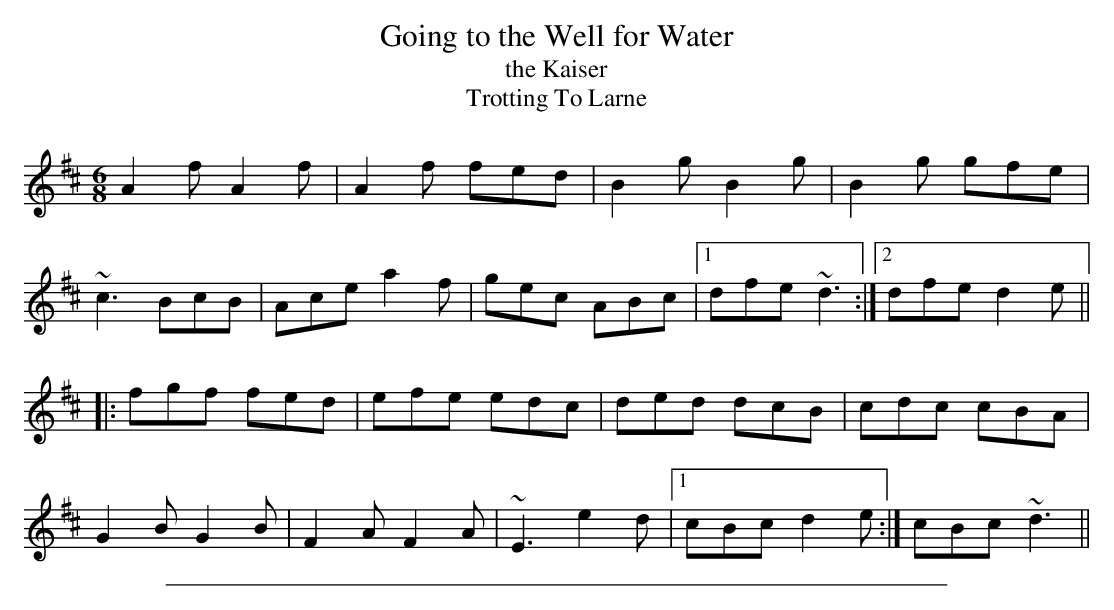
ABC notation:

X:1
T: Going to the Well for Water
T: the Kaiser
T: Trotting To Larne
M:6/8
L:1/8
K:D
A2f A2f|A2f fed|B2g B2g|B2g gfe|
~c3 BcB|Ace a2f|gec ABc|1 dfe ~d3:|2 dfe d2e||
|:fgf fed|efe edc|ded dcB|cdc cBA|
G2B G2B|F2A F2A|~E3 e2d|1 cBc d2e:|cBc ~d3||
